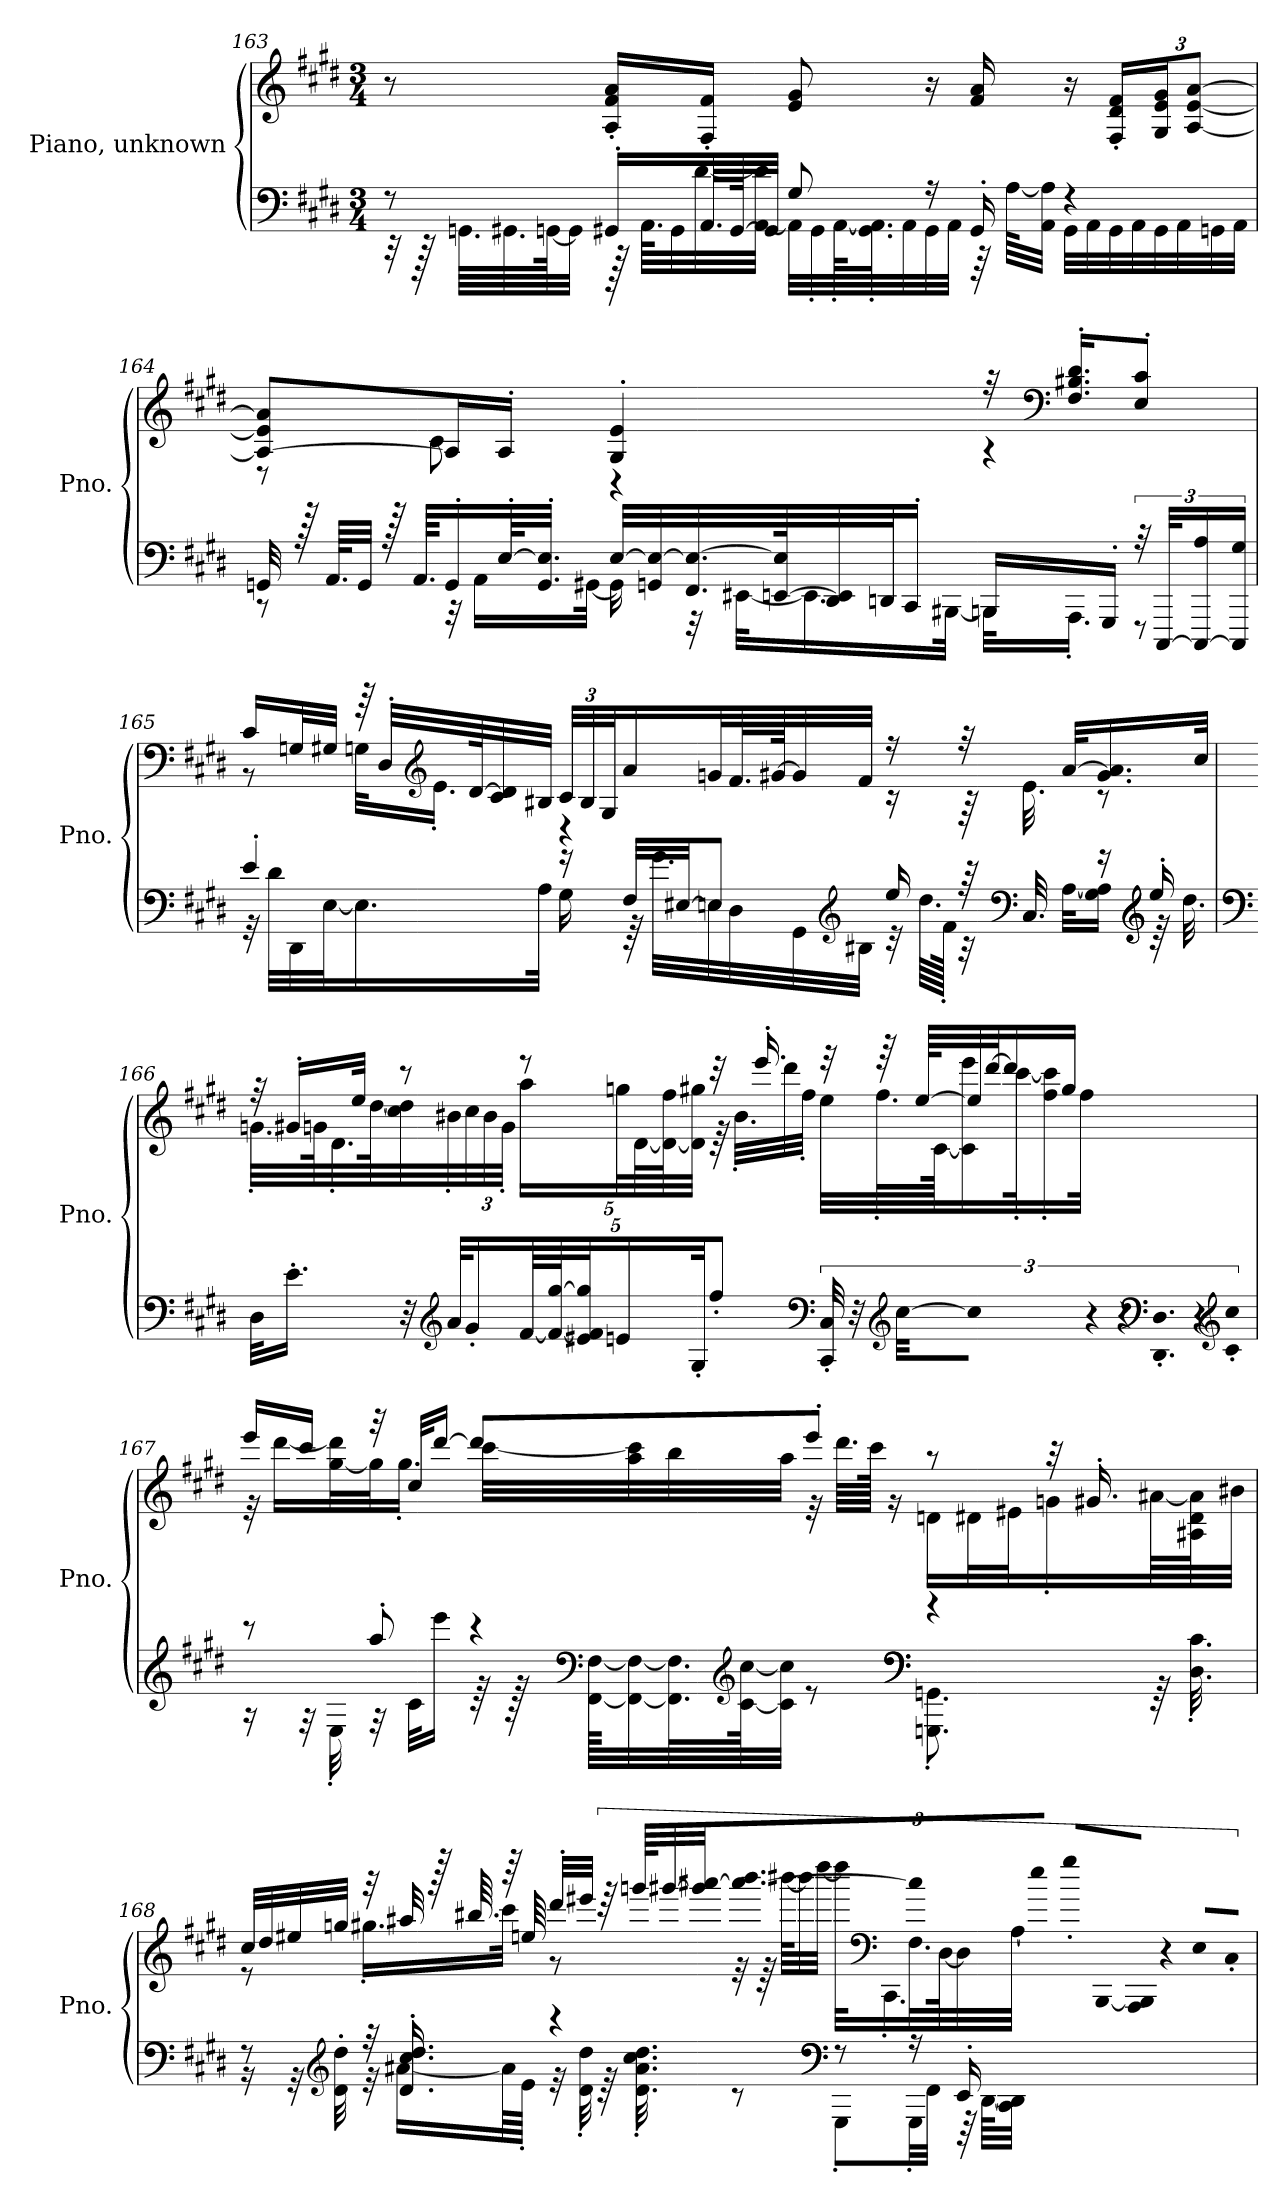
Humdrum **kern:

**kern	**kern
*part1	*part1
*staff2	*staff1
*I"Piano, unknown	*
*I'Pno.	*
!!LO:PB:g=z
*clefF4	*clefG2
*k[f#c#g#d#]	*k[f#c#g#d#]
*M3/4	*M3/4
=163	=163
*^	*
8r	32r	8r
.	128r	.
.	64.GGn\LLLL	.
.	64.GG#X\	.
.	[128GGn\JK	.
.	32GG\JJJ]	.
16GG#X'/LL	128r	16A/' 16f#/' 16a/'LL
.	64.AA\KLLL	.
.	32GG#\	.
64.AA/LL	[32d#\	16F#/' 16f#/'JJ
[128GG#/JK	.	.
32GG#/JJJ]	[32AA\ 32d#\]JJJ	.
8G#/	32AA\LLL]	8e/ 8g#/
.	32GG#'\	.
.	[128AA'\KL	.
.	64.GG#\' 64.AA\]'J	.
.	32AA\	.
16r	32GG#\	16r
.	32AA\JJJ	.
16GG#'/	64r	16f#/ 16a/
.	[64A\KLLL	.
.	32AA\ 32A\]JJJ	.
4r	32GG#\LLL	16r
.	32AA\	.
.	32GG#\	16F#/' 16d#/' 16f#/'LL
.	32AA\	.
*	*	*Xbrackettup
.	32GG#\	24G#/ 24e/ 24g#/J
.	32AA\	.
.	.	[12A/ [12e/ [12a/J
.	32GGn\	.
.	32AA\JJJ	.
!!LO:LB:g=z
=164	=164	=164
*	*	*^
32GGn/	8r	8A/_ 8e/] 8a/]L	8r
128r	.	.	.
64.AA/KLLL	.	.	.
32GG/JJJ	.	.	.
128r	.	.	.
64.AA/KKLL	.	.	.
16GG'/	32r	16A/L]	8c#\
.	16AA\LL	.	.
[64E'/KL	.	16A'/JJ	.
32.GG/' 32.E/]'JJJ	.	.	.
.	[32GG#X\JJk	.	.
[32E/LLL	16GG#\]	4G#/' 4e/'	4r
32GGn/ 32E/_	.	.	.
32.FF#/ 32.E/_	32r	.	.
.	[32EE#X\KLL	.	.
[64EEn/ 64E/]K	.	.	.
32DD#/ 32EE/]	16.EE#\]	.	.
32DDn/J	.	.	.
16CC#'/JJ	.	.	.
.	[32BBB#X\JJk	.	.
16BBBn/LL	32BBB#\KLL]	32r	4r
*	*	*clefF4	*
.	16.AAA'\JJ	16.F#/' 16.B#X/' 16.d#/'KL	.
16GGG#'/JJ	.	.	.
48r	8r	8E/' 8c#/'J	.
[48CCC#/KLL	.	.	.
24CCC#/_ 24A/	.	.	.
24CCC#/] 24G#/JJ	.	.	.
!!LO:LB:g=z	!!
=165	=165	=165	=165
4e'/	32r	16c#/LL	8r
.	32d#\LLL	.	.
.	32DD#\	32Gn/L	.
.	[32E\J	32G#X/JJJ	.
.	16.E\]	64r	32Gn\KLL
.	.	32D#'/LLL	.
*	*	*clefG2	*
.	.	.	16.e'\JJ
.	.	[64d#/K	.
.	.	32c#/ 32d#/]	.
.	32A\JJk	32B#X/JJJ	.
16r	16G#\	48c#/LLL	4r
.	.	48B#/	.
.	.	48G/J	.
32F#/LLL	64r	16a/	.
.	32.g#\LLL	.	.
[32E#X/JJ	.	.	.
8E#/J]	32En\	32gn/L	.
.	32D#\	64.f#/L	.
.	.	[128g#X/JK	.
.	32GG#\	32g#/]	.
*clefG2	*	*	*
.	32B#X\JJJ	32f#/JJJ	.
16ee/	32r	16r	16r
.	64.dd#\LLLL	.	.
.	128f#'\JJJJk	.	.
64r	32r	32r	64r
*clefF4	*	*	*
32.C#/	.	.	32.e\
.	[32A\KLL	[32a/KLL	.
16r	16G#\ 16A\]JJ	16.g#/ 16.a/]	8r
*clefG2	*	*	*
16ee'/	64r	.	.
.	32.dd#\	.	.
.	.	32cc#/JJk	.
*v	*v	*	*
!!LO:LB:g=z	!!
=166	=166	=166
*clefF4	*	*
32D#\KLL	32r	32.gn'\LLL
16.e'\JJ	16g#X'/LL	.
.	.	64gn\K
.	.	32.d#'\
.	32ee/JJk	.
.	.	[64dd#\K
32r	8r	32cc#\ 32dd#\]
*clefG2	*	*
32a/KLL	.	32b#X'\
16g#'/	.	48cc#\
.	.	48b#\
.	.	48g'\JJJ
*Xbrackettup	*	*
[80f#/LL	8r	20aa\LL
80f#/_ [80gg#/J	.	.
40e#X/ 40f#/] 40gg#/]J	.	.
20en/	.	40ggn\L
.	.	[80d#\L
.	.	80d#\_ 80ff#\J
40G#'/JK	.	40d#\] 40gg#X\JJJ
8ff#'/J	32r	64r
.	.	32.b#'\LLL
.	16.eee'/	.
.	.	32ddd#\
.	.	32ff#'\JJJ
*clefF4	*	*
*brackettup	*	*
48CC#/' 48C#/'	32r	32ee\LLL
48r	.	.
.	64r	64.ff#'\L
*clefG2	*	*
[48cc#\KLL	.	.
.	[64ee/KLLL	.
.	.	[128c#\JJK
16cc#\JJ]	32ee/]	16c#\] 16eee\
.	[32ddd#/J	.
32r	16ddd#/]	[32ccc#'\K
128r	.	16ff#\' 16ccc#\]'
*clefF4	*	*
64.DD#/' 64.D#/'	.	.
32r	16gg#/JJ	.
*clefG2	*	*
32c#/' 32cc#/'	.	32ff#\JJk
!!LO:LB:g=z	!!
=167	=167	=167
*^	*	*
8r	16r	16eee/LL	32r
.	.	.	[16ddd#\LL
.	32r	16ccc#/JJ	.
.	32E'\	.	[32gg#\ 32ddd#\]L
8aa'/	32r	32r	32gg#\J]
.	32c#\KLL	32cc#/KLL	16.gg#'\JJ
.	16eee\JJ	[16ddd#/JJ	.
4r	64r	8ddd#/L]	[32ccc#\LLL
.	128r	.	.
*clefF4	*	*	*
.	[128FF#\ [128F#\KKLLL	.	.
.	32FF#\_ 32F#\_	.	32aa\ 32ccc#\]
.	64.FF#\] 64.F#\]L	.	32bb\
*clefG2	*	*	*
.	[128c#\ [128cc#\JK	.	.
.	32c#\] 32cc#\]JJJ	.	32aa\JJJ
.	8r	8eee'/J	32r
.	.	.	64.ddd#\LLLL
.	.	.	128ccc#\JJJJk
.	.	.	16r
*clefF4	*	*	*
4r	8.GGGn\' 8.GGn\'	8r	16dn\LL
.	.	.	32d#X\L
.	.	.	32e#X\J
.	.	32r	16gn'\
.	.	16.g#X'/	.
.	64r	.	[64a#X\LL
.	32.D#\' 32.c#\'	.	64A#X\ 64d#\ 64a#\]J
.	.	.	32b#X\JJJ
!!LO:LB:g=z	!!
=168	=168	=168	=168
8r	16r	32cc#/LLL	8r
.	.	32dd#/	.
.	32r	32ee#X/	.
*clefG2	*	*	*
.	32d#\' 32dd#\'	32ggn/JJJ	.
32r	32r	32r	16.gg#X'\LL
16.d#/' 16.cc#/' 16.dd#/'	[16a#X\LL	32aa#X/	.
.	.	128r	.
.	.	64.bb#X/	.
.	64a#\LL]	64r	32ccc#\JJk
.	64e'\JJJJ	64een/	.
4r	32r	32ddd#'/LLL	8r
.	32d#\' 32dd#\'	32eee#X/JJJ	.
*	*	*brackettup	*
.	64r	96r	.
.	.	96gggn/KLLL	.
.	32.d#\' 32.a#\' 32.cc#\' 32.dd#\'	.	.
.	.	[48ggg#X/	.
.	.	48ggg#/] [48aaa#X/	.
.	8r	32.aaa#/_ 32.bbb/	32r
.	.	.	64r
.	.	64aaa#/JK]	[64bbb#X\KLLL
.	.	16cccc#/JJ	32bbb#\]
.	.	.	[32dddd#\JJJ
*clefF4	*	*	*
8r	8GGG#'\L	16eeee'/LL	32dddd#\KLL]
*	*	*clefF4	*
.	.	.	16.CC#'\
.	.	[32BBB/L	.
.	.	32AAA/ 32BBB/]JJJ	.
16r	32GGG#'\LL	32r	32.F#\L
.	32FF#\JJJ	32E/KLL	.
.	.	.	[64D#\K
16EE'/	64r	16C#'/JJ	32D#\]
.	[64DD#\KLLL	.	.
.	32CC#\ 32DD#\]JJJ	.	[32A\JJJ
*v	*v	*	*
*	*v	*v
=	=
*-	*-
